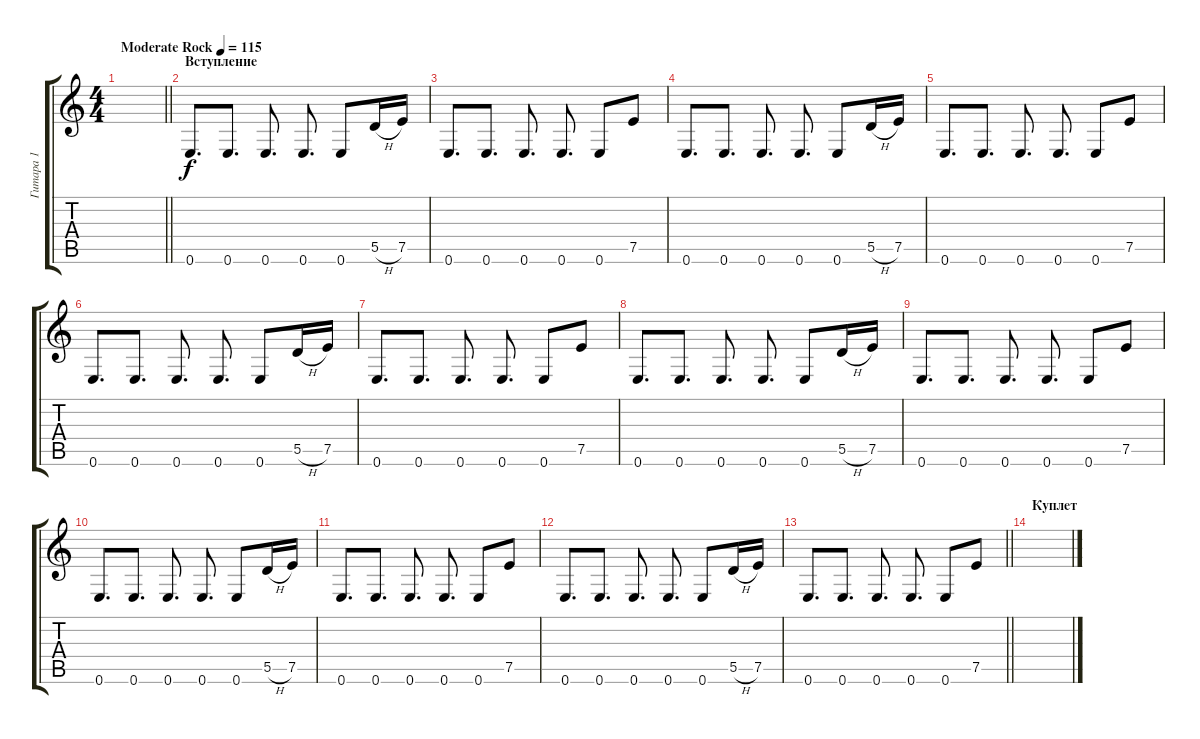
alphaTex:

\track ("Гитара 1" "Гитара 1") {instrument electricguitarmuted}
\staff {score tabs}
\tuning (E4 B3 G3 D3 A2 E2) {hide}
\ts (4 4)
\tempo (115 "Moderate Rock")
\clef g2
\barLineRight lightlight
\ks c
|
\section ("" "Вступление")
0.6.8{d} 0.6.8{d} 0.6.8{d} 0.6.8{d} 0.6.8 5.5{h}.16 7.5.16 |
0.6.8{d} 0.6.8{d} 0.6.8{d} 0.6.8{d} 0.6.8 7.5.8 |
0.6.8{d} 0.6.8{d} 0.6.8{d} 0.6.8{d} 0.6.8 5.5{h}.16 7.5.16 |
0.6.8{d} 0.6.8{d} 0.6.8{d} 0.6.8{d} 0.6.8 7.5.8 |
0.6.8{d} 0.6.8{d} 0.6.8{d} 0.6.8{d} 0.6.8 5.5{h}.16 7.5.16 |
0.6.8{d} 0.6.8{d} 0.6.8{d} 0.6.8{d} 0.6.8 7.5.8 |
0.6.8{d} 0.6.8{d} 0.6.8{d} 0.6.8{d} 0.6.8 5.5{h}.16 7.5.16 |
0.6.8{d} 0.6.8{d} 0.6.8{d} 0.6.8{d} 0.6.8 7.5.8 |
0.6.8{d} 0.6.8{d} 0.6.8{d} 0.6.8{d} 0.6.8 5.5{h}.16 7.5.16 |
0.6.8{d} 0.6.8{d} 0.6.8{d} 0.6.8{d} 0.6.8 7.5.8 |
0.6.8{d} 0.6.8{d} 0.6.8{d} 0.6.8{d} 0.6.8 5.5{h}.16 7.5.16 |
\barLineRight lightlight
0.6.8{d} 0.6.8{d} 0.6.8{d} 0.6.8{d} 0.6.8 7.5.8 |
\section ("" "Куплет")
